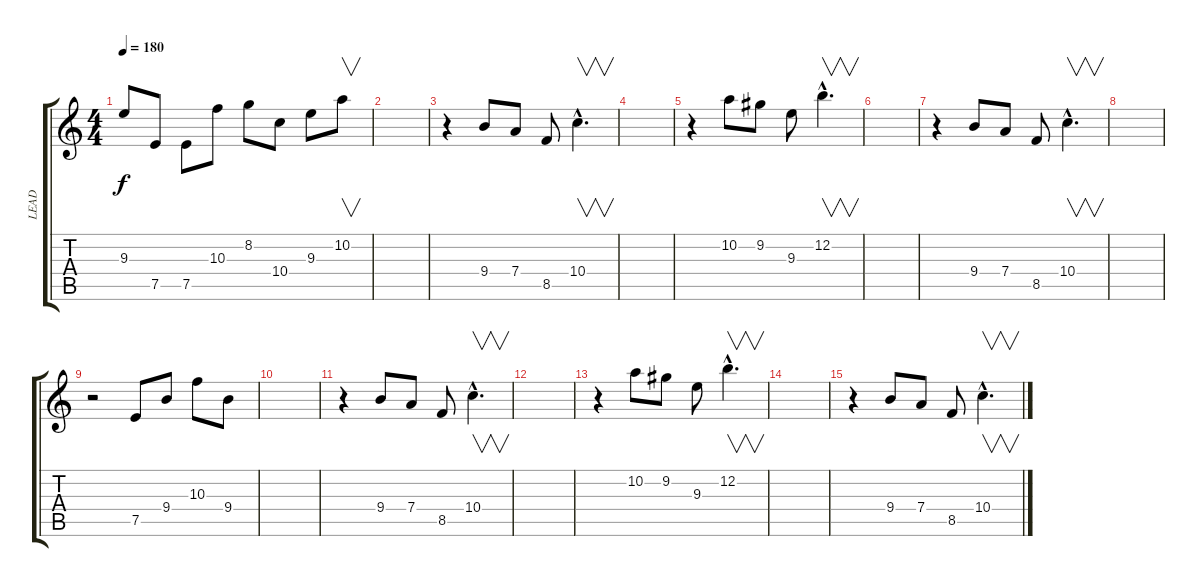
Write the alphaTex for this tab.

\track ("LEAD" "LEAD") {instrument distortionguitar}
\staff {score tabs}
\tuning (E4 B3 G3 D3 A2 E2) {hide}
\ts (4 4)
\tempo 180
\clef g2
\ks c
9.3.8{dy f} 7.5.8 7.5.8 10.3.8 8.2.8 10.4.8 9.3.8 10.2.8{v} |
|
r.4 9.4.8 7.4.8 8.5.8 10.4{hac}.4{v d} |
|
r.4 10.2.8 9.2.8 9.3.8 12.2{hac}.4{v d} |
|
r.4 9.4.8 7.4.8 8.5.8 10.4{hac}.4{v d} |
|
r.2 7.5.8 9.4.8 10.3.8 9.4.8 |
|
r.4 9.4.8 7.4.8 8.5.8 10.4{hac}.4{v d} |
|
r.4 10.2.8 9.2.8 9.3.8 12.2{hac}.4{v d} |
|
r.4 9.4.8 7.4.8 8.5.8 10.4{hac}.4{v d}
